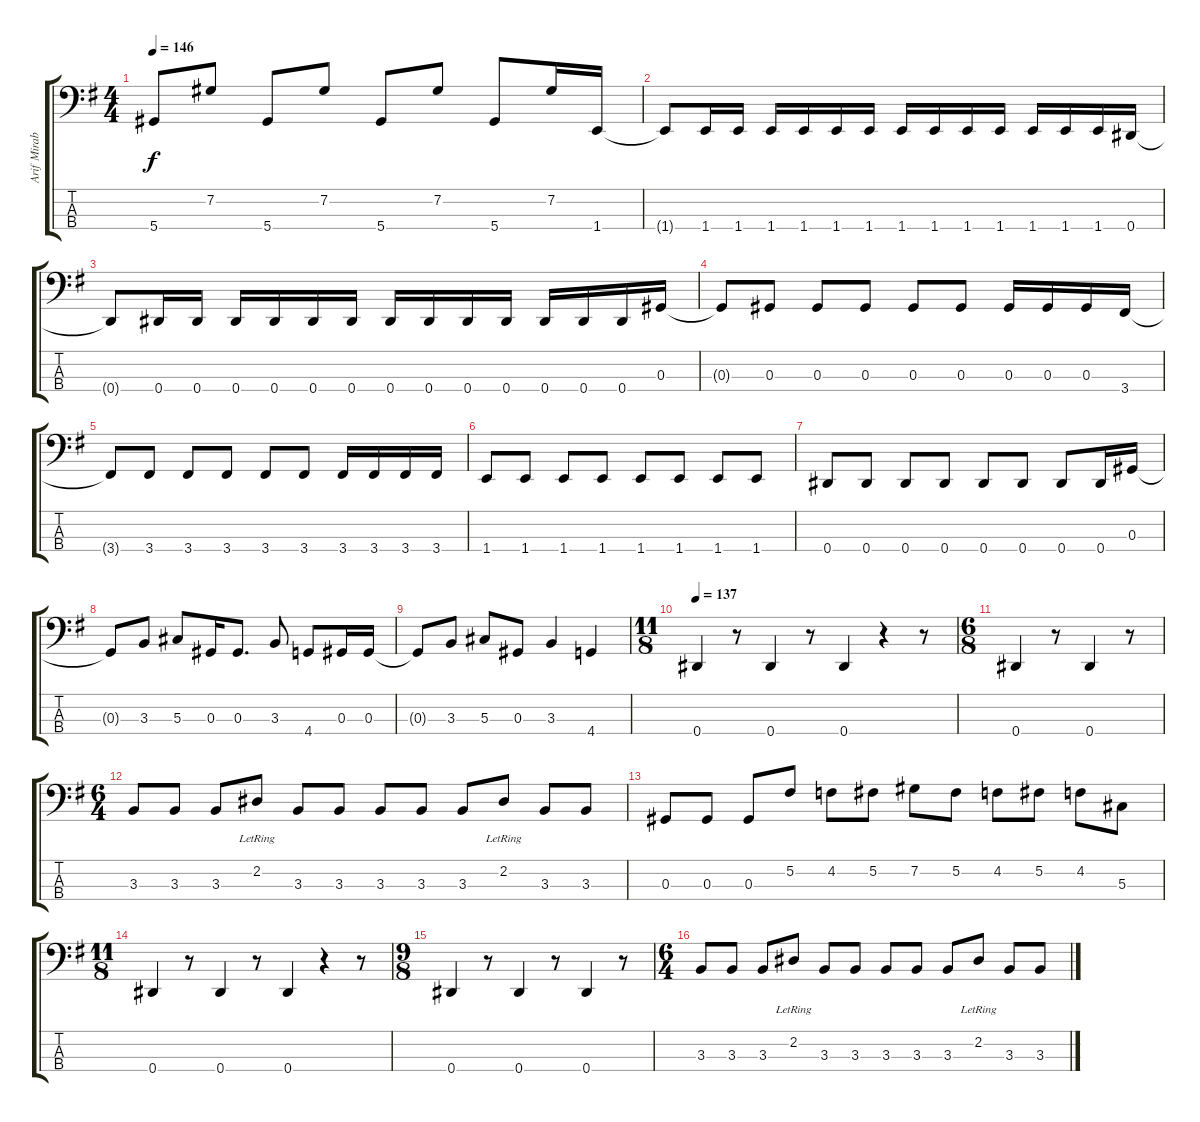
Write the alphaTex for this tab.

\track ("Arif Mirabdolbaghi" "Arif Mirab") {instrument electricbassfinger}
\staff {score tabs}
\tuning (Gb2 Db2 Ab1 Eb1) {hide}
\ts (4 4)
\tempo 146
\clef f4
\ks g
5.4{t}.8{dy f} 7.2.8 5.4.8 7.2.8 5.4.8 7.2.8 5.4.8 7.2.16 1.4.16 |
1.4{t}.8 1.4.16 1.4.16 1.4.16 1.4.16 1.4.16 1.4.16 1.4.16 1.4.16 1.4.16 1.4.16 1.4.16 1.4.16 1.4.16 0.4.16 |
0.4{t}.8 0.4.16 0.4.16 0.4.16 0.4.16 0.4.16 0.4.16 0.4.16 0.4.16 0.4.16 0.4.16 0.4.16 0.4.16 0.4.16 0.3.16 |
0.3{t}.8 0.3.8 0.3.8 0.3.8 0.3.8 0.3.8 0.3.16 0.3.16 0.3.16 3.4.16 |
3.4{t}.8 3.4.8 3.4.8 3.4.8 3.4.8 3.4.8 3.4.16 3.4.16 3.4.16 3.4.16 |
1.4.8 1.4.8 1.4.8 1.4.8 1.4.8 1.4.8 1.4.8 1.4.8 |
0.4.8 0.4.8 0.4.8 0.4.8 0.4.8 0.4.8 0.4.8 0.4.16 0.3.16 |
0.3{t}.8 3.3.8 5.3.8 0.3.16 0.3.8{d} 3.3.8 4.4.8 0.3.16 0.3.16 |
0.3{t}.8 3.3.8 5.3.8 0.3.8 3.3.4 4.4.4 |
\ts (11 8)
\tempo 137
0.4.4 r.8 0.4.4 r.8 0.4.4 r.4 r.8 |
\ts (6 8)
0.4.4 r.8 0.4.4 r.8 |
\ts (6 4)
3.3.8 3.3.8 3.3.8 2.2{lr}.8 3.3.8 3.3.8 3.3.8 3.3.8 3.3.8 2.2{lr}.8 3.3.8 3.3.8 |
0.3.8 0.3.8 0.3.8 5.2.8 4.2.8 5.2.8 7.2.8 5.2.8 4.2.8 5.2.8 4.2.8 5.3.8 |
\ts (11 8)
0.4.4 r.8 0.4.4 r.8 0.4.4 r.4 r.8 |
\ts (9 8)
0.4.4 r.8 0.4.4 r.8 0.4.4 r.8 |
\ts (6 4)
3.3.8 3.3.8 3.3.8 2.2{lr}.8 3.3.8 3.3.8 3.3.8 3.3.8 3.3.8 2.2{lr}.8 3.3.8 3.3.8
